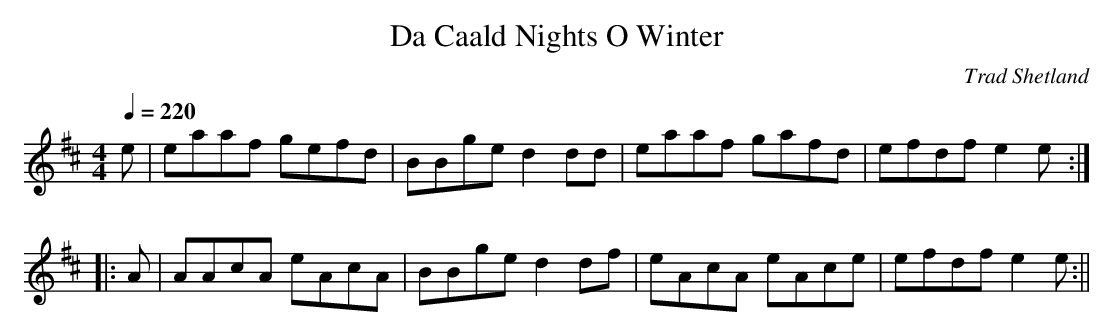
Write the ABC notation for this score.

X:1
T:Da Caald Nights O Winter
M:4/4
L:1/8
Q:1/4=220
C:Trad Shetland
K:Amix
e|eaaf gefd|BBge d2 dd|eaaf gafd|efdf e2 e:|
|:A|AAcA eAcA|BBge d2 df|eAcA eAce|efdf e2 e:||
